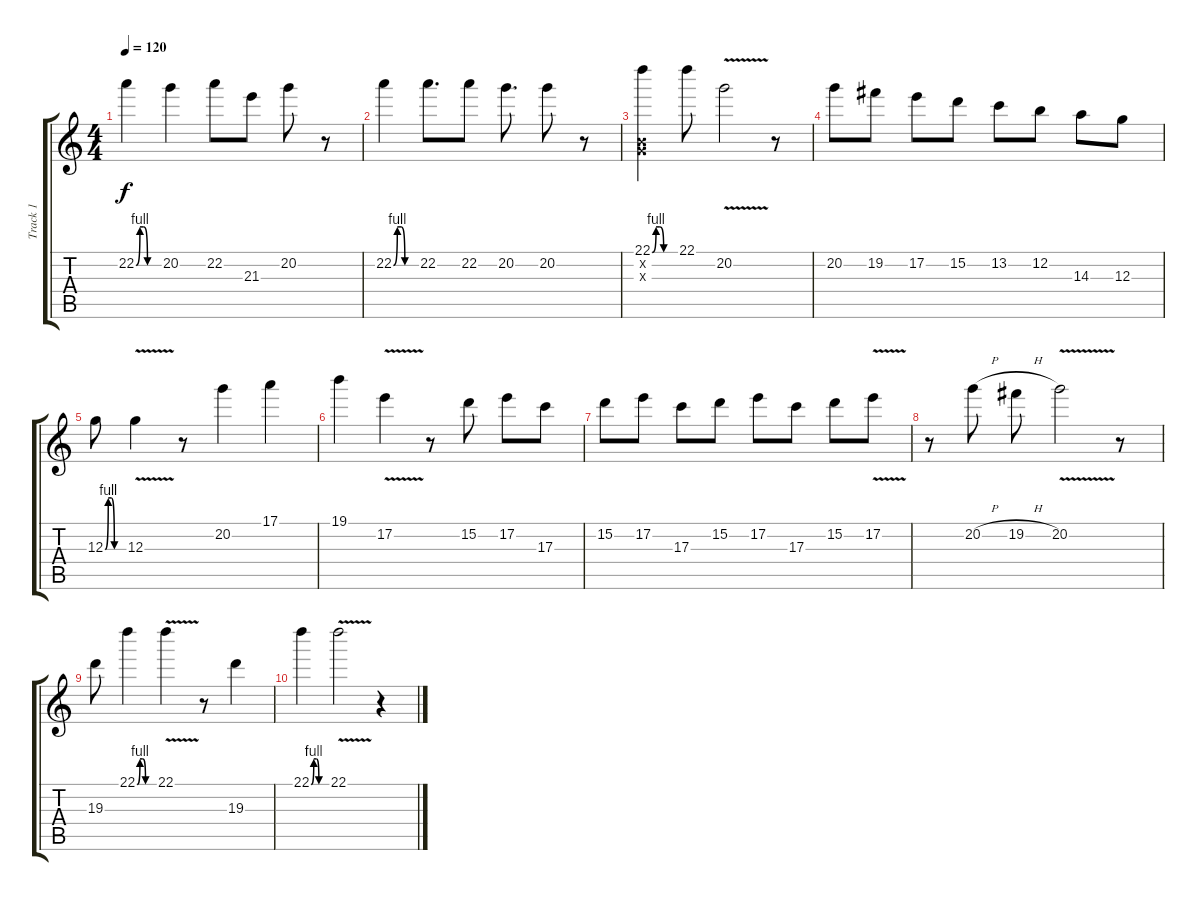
\track ("Track 1" "Track 1") {instrument overdrivenguitar}
\staff {score tabs}
\tuning (E4 B3 G3 D3 A2 E2) {hide}
\ts (4 4)
\tempo 120
\clef g2
\ks c
22.2{be (custom 0 0 10 4 20 4 30 0 60 0)}.4{dy f} 20.2.4 22.2.8 21.3.8 20.2.8 r.8 |
22.2{be (custom 0 0 10 4 20 4 30 0 60 0)}.4 22.2.8{d} 22.2.8 20.2.8{d} 20.2.8 r.8 |
(22.1{be (custom 0 0 10 4 20 4 30 0 60 0)} 0.2{x} 0.3{x}).4 22.1.8 20.2{v}.2 r.8 |
20.2.8 19.2.8 17.2.8 15.2.8 13.2.8 12.2.8 14.3.8 12.3.8 |
12.3{be (custom 0 0 10 4 20 4 30 0 60 0)}.8 12.3{v}.4 r.8 20.2.4 17.1.4 |
19.1.4 17.2{v}.4 r.8 15.2.8 17.2.8 17.3.8 |
15.2.8 17.2.8 17.3.8 15.2.8 17.2.8 17.3.8 15.2.8 17.2{v}.8 |
r.8 20.2{h}.8 19.2{h}.8 20.2{v}.2 r.8 |
19.3.8 22.1{be (custom 0 0 10 4 20 4 30 0 60 0)}.4 22.1{v}.4 r.8 19.3.4 |
22.1{be (custom 0 0 10 4 20 4 30 0 60 0)}.4 22.1{v}.2 r.4
